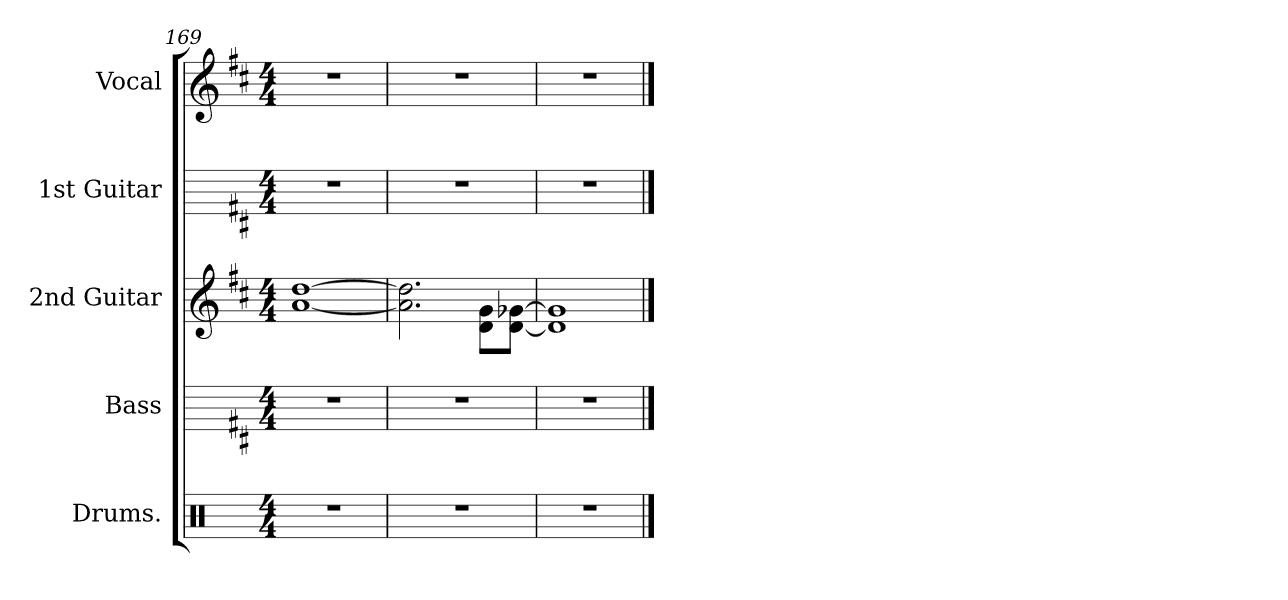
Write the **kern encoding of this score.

**kern	**kern	**kern	**kern	**kern
*part5	*part4	*part3	*part2	*part1
*staff5	*staff4	*staff3	*staff2	*staff1
*I"Drums.	*I"Bass	*I"2nd Guitar	*I"1st Guitar	*I"Vocal
*I'Drs.	*I'Ba.	*I'Gt.2	*I'Gt.1	*I'Vo.
*clefX	*	*	*	*clefG2
*	*ITrd7c12	*	*	*
*k[]	*k[f#c#]	*k[f#c#]	*k[f#c#]	*k[f#c#]
*M4/4	*M4/4	*M4/4	*M4/4	*M4/4
=169	=169	=169	=169	=169
1r	1r	[1a [1dd	1r	1r
=170	=170	=170	=170	=170
1r	1r	2.a\] 2.dd\]	1r	1r
.	.	8d\ 8g\L	.	.
.	.	[8d\ [8g-\J	.	.
=171	=171	=171	=171	=171
1r	1r	1d] 1g-]	1r	1r
==	==	==	==	==
*-	*-	*-	*-	*-
